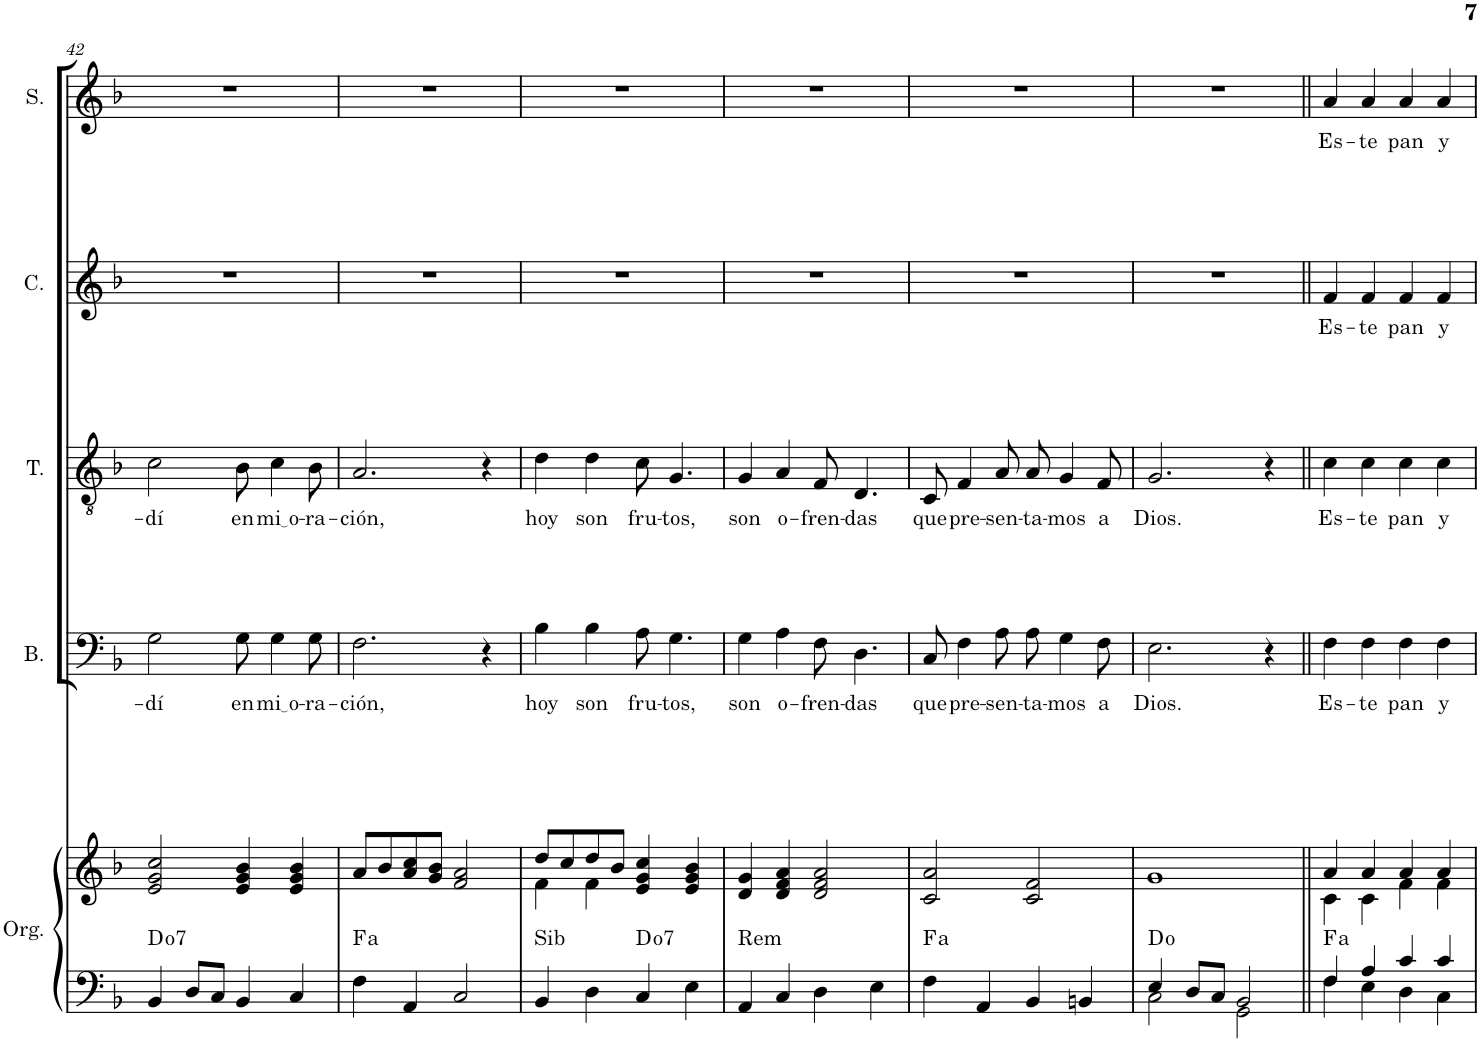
**kern	**kern	**harte	**kern	**text	**kern	**text	**kern	**text	**kern	**text
*part5	*part5	*part5	*part4	*part4	*part3	*part3	*part2	*part2	*part1	*part1
*staff6	*staff5	*	*staff4	*staff4	*staff3	*staff3	*staff2	*staff2	*staff1	*staff1
*I"Órgano	*	*	*I"Bajo	*	*I"Tenor	*	*I"Contralto	*	*I"Soprano	*
*	*	*	*I'B.	*	*I'T.	*	*I'C.	*	*I'S.	*
!!LO:PB:g=z
*clefF4	*clefG2	*	*clefF4	*	*clefGv2	*	*clefG2	*	*clefG2	*
*k[b-]	*k[b-]	*	*k[b-]	*	*k[b-]	*	*k[b-]	*	*k[b-]	*
*M4/4	*M4/4	*	*M4/4	*	*M4/4	*	*M4/4	*	*M4/4	*
*met(c)	*met(c)	*	*met(c)	*	*met(c)	*	*met(c)	*	*met(c)	*
=42	=42	=42	=42	=42	=42	=42	=42	=42	=42	=42
!	!	!LO:H:kt=7	!	!LO:LY:b	!	!LO:LY:b	!	!	!	!
4BB-/	2e/ 2g/ 2cc/	D:dim7	2G\	-dí	2c\	-dí	1r	.	1r	.
8D/L	.	.	.	.	.	.	.	.	.	.
8C/J	.	.	.	.	.	.	.	.	.	.
!	!	!	!	!LO:LY:b	!	!LO:LY:b	!	!	!	!
4BB-/	4e/ 4g/ 4b-/	.	8G\	en	8B-\	en	.	.	.	.
!	!	!	!	!LO:LY:b	!	!LO:LY:b	!	!	!	!
.	.	.	4G\	mi o	4c\	mi o	.	.	.	.
4C/	4e/ 4g/ 4b-/	.	.	.	.	.	.	.	.	.
!	!	!	!	!LO:LY:b	!	!LO:LY:b	!	!	!	!
.	.	.	8G\	-ra-	8B-\	-ra-	.	.	.	.
=43	=43	=43	=43	=43	=43	=43	=43	=43	=43	=43
!	!	!LO:H:kt=a	!	!LO:LY:b	!	!LO:LY:b	!	!	!	!
4F\	8a/L	.	2.F\	-ción,	2.A/	-ción,	1r	.	1r	.
.	8b-/	.	.	.	.	.	.	.	.	.
4AA/	8a/ 8cc/	.	.	.	.	.	.	.	.	.
.	8g/ 8b-/J	.	.	.	.	.	.	.	.	.
2C/	2f/ 2a/	.	.	.	.	.	.	.	.	.
.	.	.	4r	.	4r	.	.	.	.	.
=44	=44	=44	=44	=44	=44	=44	=44	=44	=44	=44
*	*^	*	*	*	*	*	*	*	*	*
!	!	!	!LO:H:kt=Sib	!	!LO:LY:b	!	!LO:LY:b	!	!	!	!
4BB-/	8dd/L	4f\	N	4B-\	hoy	4d\	hoy	1r	.	1r	.
.	8cc/	.	.	.	.	.	.	.	.	.	.
!	!	!	!	!	!LO:LY:b	!	!LO:LY:b	!	!	!	!
4D\	8dd/	4f\	.	4B-\	son	4d\	son	.	.	.	.
.	8b-/J	.	.	.	.	.	.	.	.	.	.
!	!	!	!LO:H:kt=7	!	!LO:LY:b	!	!LO:LY:b	!	!	!	!
4C/	4e/ 4g/ 4cc/	2ryy	D:dim7	8A\	fru-	8c\	fru-	.	.	.	.
!	!	!	!	!	!LO:LY:b	!	!LO:LY:b	!	!	!	!
.	.	.	.	4.G\	-tos,	4.G/	-tos,	.	.	.	.
4E\	4e/ 4g/ 4b-/	.	.	.	.	.	.	.	.	.	.
*	*v	*v	*	*	*	*	*	*	*	*	*
=45	=45	=45	=45	=45	=45	=45	=45	=45	=45	=45
!	!	!LO:H:kt=Rem	!	!LO:LY:b	!	!LO:LY:b	!	!	!	!
4AA/	4d/ 4g/	N	4G\	son	4G/	son	1r	.	1r	.
!	!	!	!	!LO:LY:b	!	!LO:LY:b	!	!	!	!
4C/	4d/ 4f/ 4a/	.	4A\	o-	4A/	o-	.	.	.	.
!	!	!	!	!LO:LY:b	!	!LO:LY:b	!	!	!	!
4D\	2d/ 2f/ 2a/	.	8F\	-fren-	8F/	-fren-	.	.	.	.
!	!	!	!	!LO:LY:b	!	!LO:LY:b	!	!	!	!
.	.	.	4.D\	-das	4.D/	-das	.	.	.	.
4E\	.	.	.	.	.	.	.	.	.	.
=46	=46	=46	=46	=46	=46	=46	=46	=46	=46	=46
!	!	!LO:H:kt=a	!	!LO:LY:b	!	!LO:LY:b	!	!	!	!
4F\	2c/ 2a/	.	8C/	que	8C/	que	1r	.	1r	.
!	!	!	!	!LO:LY:b	!	!LO:LY:b	!	!	!	!
.	.	.	4F\	pre-	4F/	pre-	.	.	.	.
4AA/	.	.	.	.	.	.	.	.	.	.
!	!	!	!	!LO:LY:b	!	!LO:LY:b	!	!	!	!
.	.	.	8A\	-sen-	8A/	-sen-	.	.	.	.
!	!	!	!	!LO:LY:b	!	!LO:LY:b	!	!	!	!
4BB-/	2c/ 2f/	.	8A\	-ta-	8A/	-ta-	.	.	.	.
!	!	!	!	!LO:LY:b	!	!LO:LY:b	!	!	!	!
.	.	.	4G\	-mos	4G/	-mos	.	.	.	.
4BBn/	.	.	.	.	.	.	.	.	.	.
!	!	!	!	!LO:LY:b	!	!LO:LY:b	!	!	!	!
.	.	.	8F\	a	8F/	a	.	.	.	.
=47	=47	=47	=47	=47	=47	=47	=47	=47	=47	=47
*^	*	*	*	*	*	*	*	*	*	*
!	!	!	!	!	!LO:LY:b	!	!LO:LY:b	!	!	!	!
4E/	2C\	1g	D:dim	2.E\	Dios.	2.G/	Dios.	1r	.	1r	.
8D/L	.	.	.	.	.	.	.	.	.	.	.
8C/J	.	.	.	.	.	.	.	.	.	.	.
2BB-/	2GG\	.	.	.	.	.	.	.	.	.	.
.	.	.	.	4r	.	4r	.	.	.	.	.
=48||	=48||	=48||	=48||	=48||	=48||	=48||	=48||	=48||	=48||	=48||	=48||
*	*	*^	*	*	*	*	*	*	*	*	*
!	!	!	!	!LO:H:kt=a	!	!LO:LY:b	!	!LO:LY:b	!	!LO:LY:b	!	!LO:LY:b
4F/	4F\	4a/	4c\	.	4F\	Es-	4c\	Es-	4f/	Es-	4a/	Es-
!	!	!	!	!	!	!LO:LY:b	!	!LO:LY:b	!	!LO:LY:b	!	!LO:LY:b
4A/	4E\	4a/	4c\	.	4F\	-te	4c\	-te	4f/	-te	4a/	-te
!	!	!	!	!	!	!LO:LY:b	!	!LO:LY:b	!	!LO:LY:b	!	!LO:LY:b
4c/	4D\	4a/	4f\	.	4F\	pan	4c\	pan	4f/	pan	4a/	pan
!	!	!	!	!	!	!LO:LY:b	!	!LO:LY:b	!	!LO:LY:b	!	!LO:LY:b
4c/	4C\	4a/	4f\	.	4F\	y	4c\	y	4f/	y	4a/	y
*v	*v	*	*	*	*	*	*	*	*	*	*	*
*	*v	*v	*	*	*	*	*	*	*	*	*
=	=	=	=	=	=	=	=	=	=	=
*-	*-	*-	*-	*-	*-	*-	*-	*-	*-	*-
